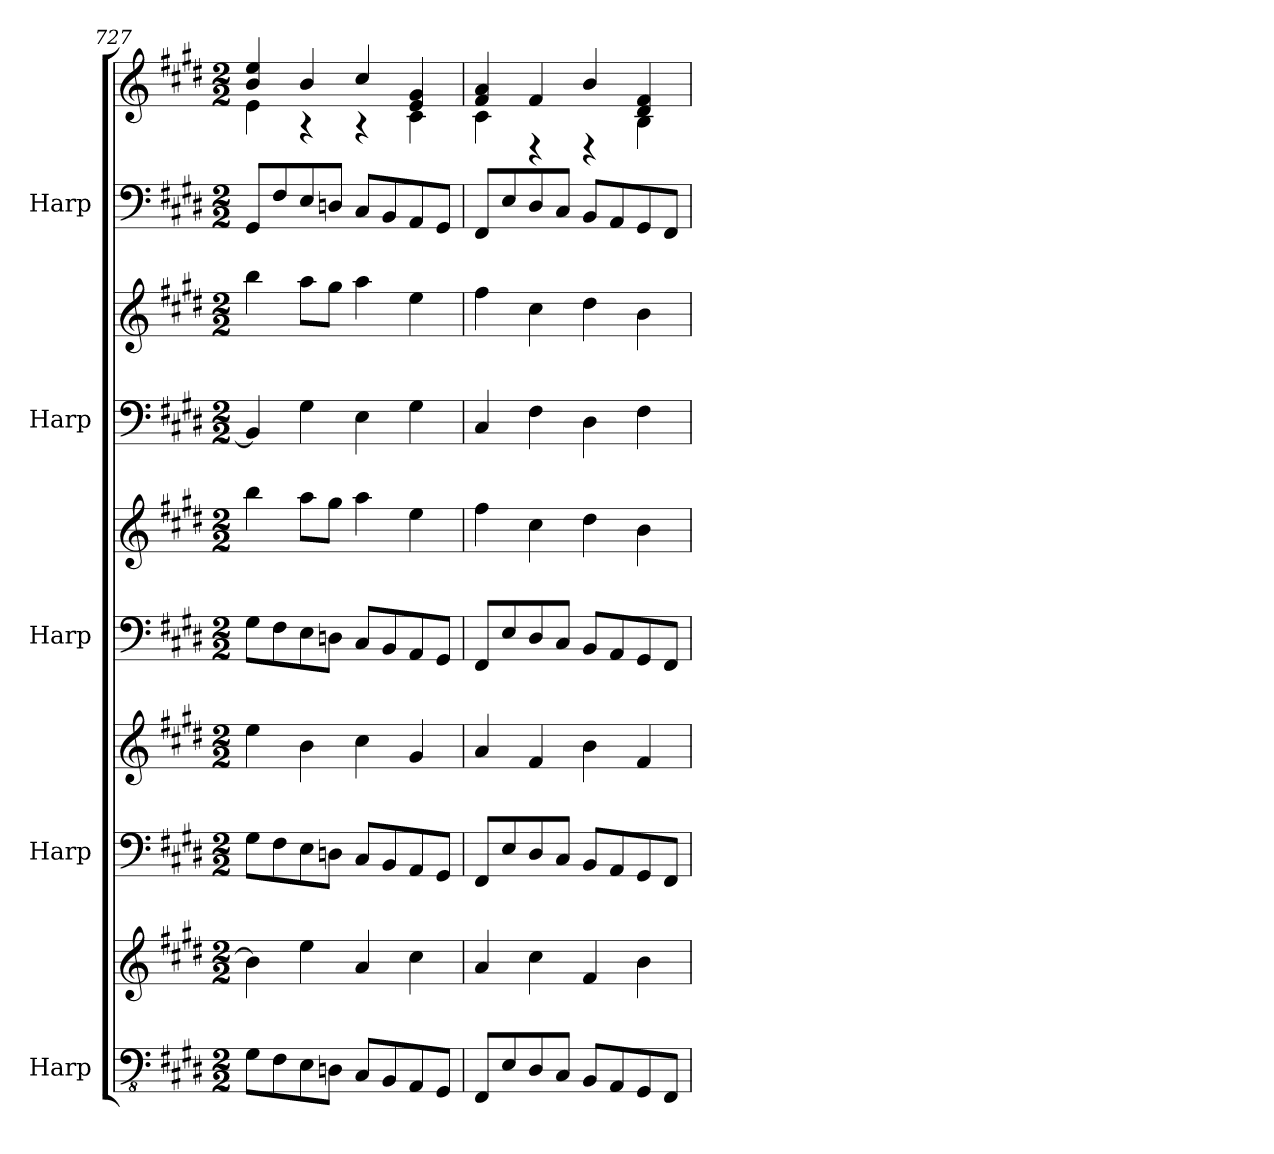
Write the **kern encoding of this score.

**kern	**kern	**kern	**kern	**kern	**kern	**kern	**kern	**kern	**kern
*part5	*part5	*part4	*part4	*part3	*part3	*part2	*part2	*part1	*part1
*staff10	*staff9	*staff8	*staff7	*staff6	*staff5	*staff4	*staff3	*staff2	*staff1
*I"Harp	*	*I"Harp	*	*I"Harp	*	*I"Harp	*	*I"Harp	*
*I'Hp	*	*I'Hp	*	*I'Hp	*	*I'Hp	*	*I'Hp	*
*clefFv4	*clefG2	*clefF4	*clefG2	*clefF4	*clefG2	*clefF4	*clefG2	*clefF4	*clefG2
*k[f#c#g#d#]	*k[f#c#g#d#]	*k[f#c#g#d#]	*k[f#c#g#d#]	*k[f#c#g#d#]	*k[f#c#g#d#]	*k[f#c#g#d#]	*k[f#c#g#d#]	*k[f#c#g#d#]	*k[f#c#g#d#]
*M2/2	*M2/2	*M2/2	*M2/2	*M2/2	*M2/2	*M2/2	*M2/2	*M2/2	*M2/2
=727	=727	=727	=727	=727	=727	=727	=727	=727	=727
*	*	*	*	*	*	*	*	*	*^
8GG#\L	4b\]	8G#\L	4ee\	8G#\L	4bb\	4BB/]	4bb\	8GG#/L	4b/ 4ee/	4e\
8FF#\	.	8F#\	.	8F#\	.	.	.	8F#/	.	.
8EE\	4ee\	8E\	4b\	8E\	8aa\L	4G#\	8aa\L	8E/	4b/	4rA
8DDn\J	.	8Dn\J	.	8Dn\J	8gg#\J	.	8gg#\J	8Dn/J	.	.
8CC#/L	4a/	8C#/L	4cc#\	8C#/L	4aa\	4E\	4aa\	8C#/L	4cc#/	4rA
8BBB/	.	8BB/	.	8BB/	.	.	.	8BB/	.	.
8AAA/	4cc#\	8AA/	4g#/	8AA/	4ee\	4G#\	4ee\	8AA/	4e/ 4g#/	4c#\
8GGG#/J	.	8GG#/J	.	8GG#/J	.	.	.	8GG#/J	.	.
=728	=728	=728	=728	=728	=728	=728	=728	=728	=728	=728
8FFF#/L	4a/	8FF#/L	4a/	8FF#/L	4ff#\	4C#/	4ff#\	8FF#/L	4f#/ 4a/	4c#\
8EE/	.	8E/	.	8E/	.	.	.	8E/	.	.
8DD#/	4cc#\	8D#/	4f#/	8D#/	4cc#\	4F#\	4cc#\	8D#/	4f#/	4rD
8CC#/J	.	8C#/J	.	8C#/J	.	.	.	8C#/J	.	.
8BBB/L	4f#/	8BB/L	4b\	8BB/L	4dd#\	4D#\	4dd#\	8BB/L	4b/	4rD
8AAA/	.	8AA/	.	8AA/	.	.	.	8AA/	.	.
8GGG#/	4b\	8GG#/	4f#/	8GG#/	4b\	4F#\	4b\	8GG#/	4d#/ 4f#/	4B\
8FFF#/J	.	8FF#/J	.	8FF#/J	.	.	.	8FF#/J	.	.
*	*	*	*	*	*	*	*	*	*v	*v
=	=	=	=	=	=	=	=	=	=
*-	*-	*-	*-	*-	*-	*-	*-	*-	*-
